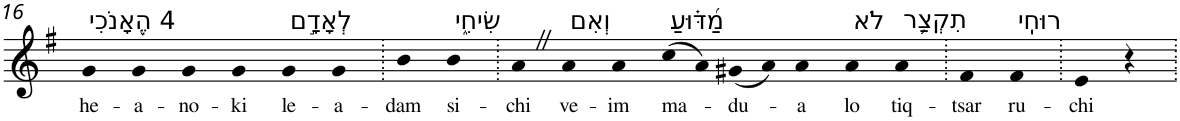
**kern	**text
*part1	*part1
*staff1	*staff1
*I"Piano	*
*I'Pno	*
!!LO:PB:g=z
*clefG2	*
*k[f#]	*
*G:	*
=16	=16
!LO:TX:a:t=4 הֶ֭אָנֹכִי	!
!	!LO:LY:b
4g	he-
!	!LO:LY:b
4g	-a-
!	!LO:LY:b
4g	-no-
!	!LO:LY:b
4g	-ki
!LO:TX:a:t=לְאָדָ֣ם	!
!	!LO:LY:b
4g	le-
!	!LO:LY:b
4g	-a-
=17.	=17.
!	!LO:LY:b
4b	-dam
!LO:TX:a:t=שִׂיחִ֑י	!
!	!LO:LY:b
4b	si-
=18.	=18.
!	!LO:LY:b
4aZ	-chi
!LO:TX:a:t=וְאִם	!
!	!LO:LY:b
4a	ve-
!	!LO:LY:b
4a	-im
!LO:TX:a:t=מַ֝דּ֗וּעַ	!
!	!LO:LY:b
(8cc	ma-
8a)	.
!	!LO:LY:b
(8g#X	-du-
8a)	.
!	!LO:LY:b
4a	-a
!LO:TX:a:t=לֹא	!
!	!LO:LY:b
4a	lo
!LO:TX:a:t=תִקְצַ֥ר	!
!	!LO:LY:b
4a	tiq-
=19.	=19.
!	!LO:LY:b
4f#	-tsar
!LO:TX:a:t=רוּחִֽי	!
!	!LO:LY:b
4f#	ru-
=20.	=20.
!	!LO:LY:b
4e	-chi
4r	.
=.	=.
*-	*-
